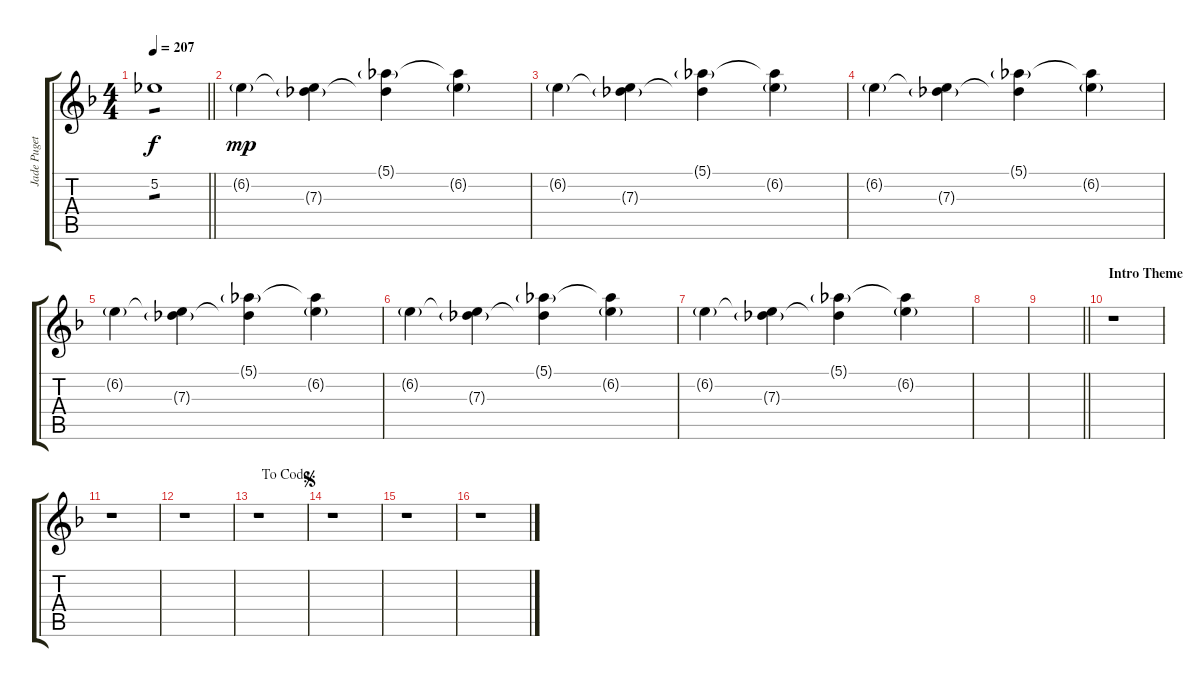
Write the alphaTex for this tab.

\track ("Jade Puget (O-Dub)" "Jade Puget") {instrument overdrivenguitar}
\staff {score tabs}
\tuning (Eb4 Bb3 Gb3 Db3 Ab2 Db2) {hide}
\ts (4 4)
\tempo 207
\clef g2
\barLineRight lightlight
\ks f
5.2.1{tp 1 dy f} |
6.2{g}.4{dy mp} (6.2{t} 7.3{g}).4 (5.1{g} 7.3{t}).4 (5.1{t} 6.2{g}).4 |
6.2{g}.4 (6.2{t} 7.3{g}).4 (5.1{g} 7.3{t}).4 (5.1{t} 6.2{g}).4 |
6.2{g}.4 (6.2{t} 7.3{g}).4 (5.1{g} 7.3{t}).4 (5.1{t} 6.2{g}).4 |
6.2{g}.4 (6.2{t} 7.3{g}).4 (5.1{g} 7.3{t}).4 (5.1{t} 6.2{g}).4 |
6.2{g}.4 (6.2{t} 7.3{g}).4 (5.1{g} 7.3{t}).4 (5.1{t} 6.2{g}).4 |
6.2{g}.4 (6.2{t} 7.3{g}).4 (5.1{g} 7.3{t}).4 (5.1{t} 6.2{g}).4 |
|
\barLineRight lightlight
|
\section ("" "Intro Theme")
r.1 |
r.1 |
r.1 |
\jump dacoda
r.1 |
\jump segno
r.1 |
r.1 |
r.1
